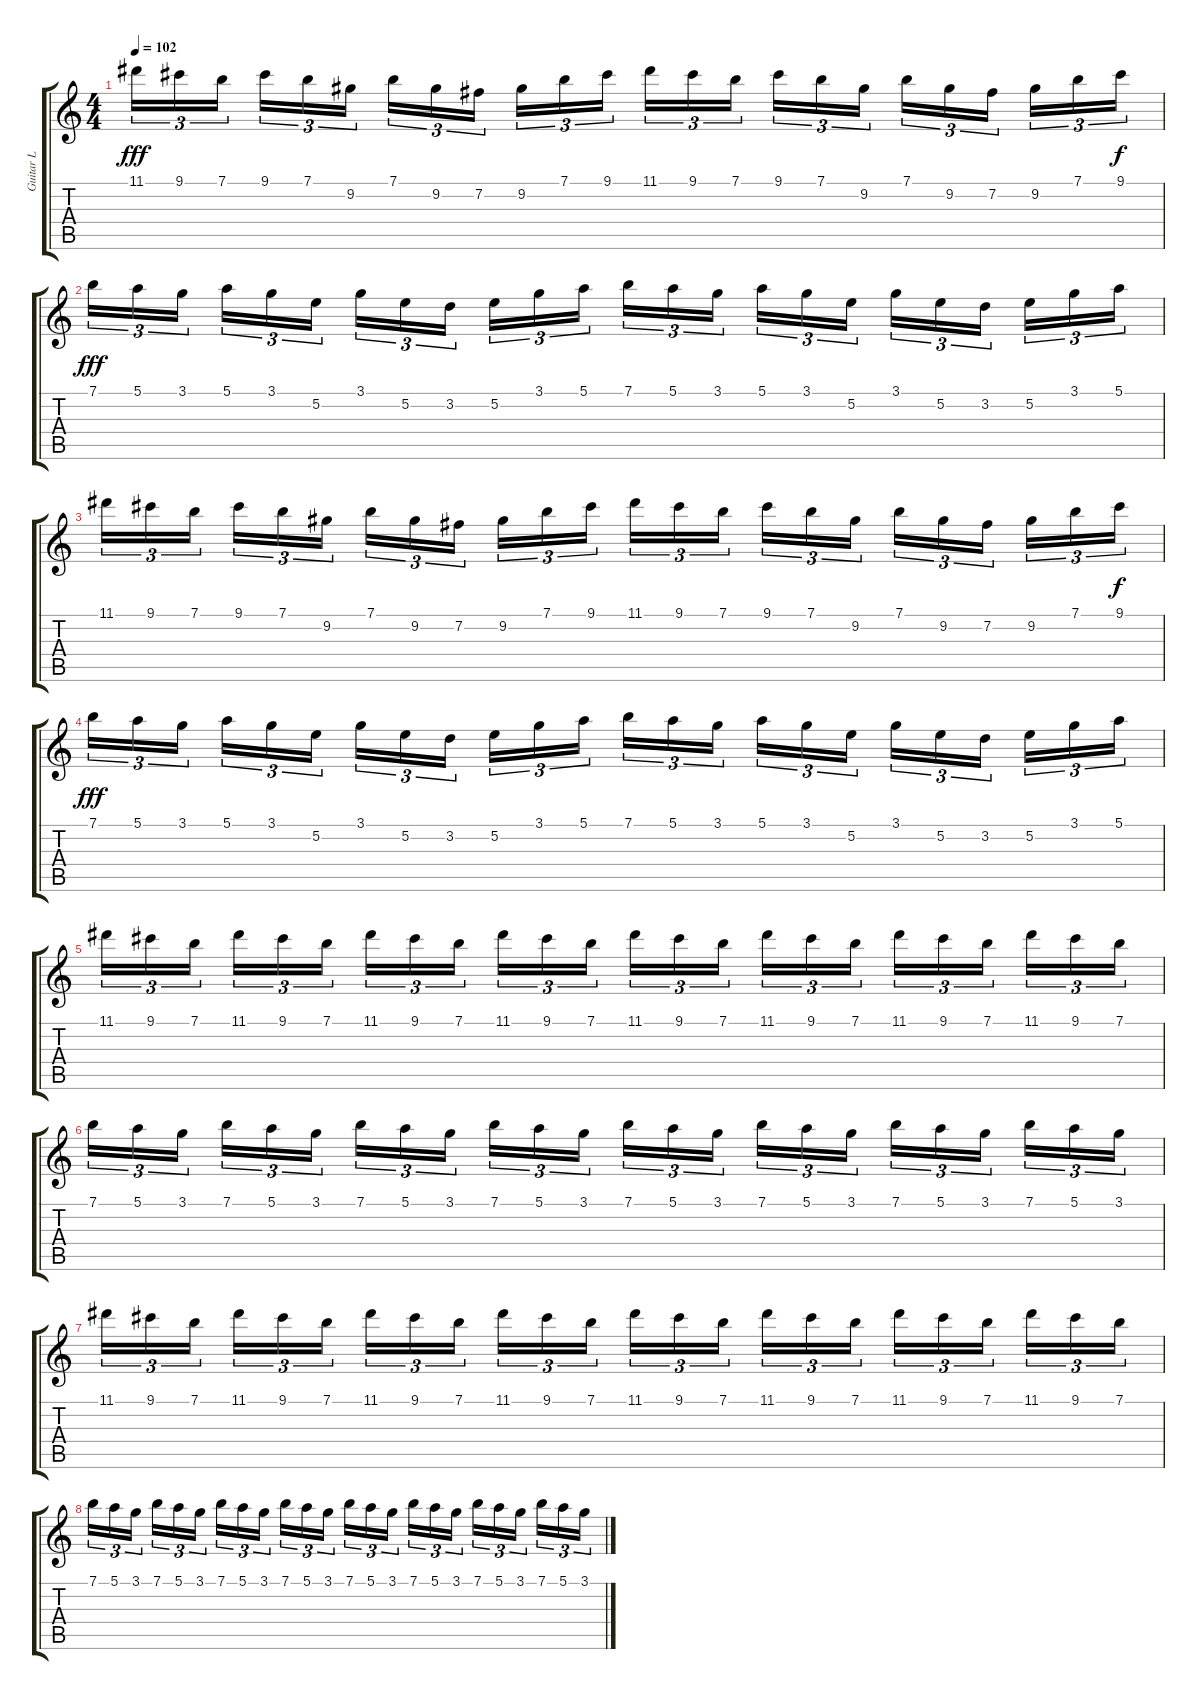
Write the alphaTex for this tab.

\track ("Guitar L" "Guitar L") {instrument distortionguitar}
\staff {score tabs}
\tuning (E4 B3 G3 D3 A2 E2) {hide}
\ts (4 4)
\tempo 102
\clef g2
\ks c
11.1.16{tu (3 2) dy fff} 9.1.16{tu (3 2)} 7.1.16{tu (3 2) beam splitsecondary} 9.1.16{tu (3 2)} 7.1.16{tu (3 2)} 9.2.16{tu (3 2)} 7.1.16{tu (3 2)} 9.2.16{tu (3 2)} 7.2.16{tu (3 2) beam splitsecondary} 9.2.16{tu (3 2)} 7.1.16{tu (3 2)} 9.1.16{tu (3 2)} 11.1.16{tu (3 2)} 9.1.16{tu (3 2)} 7.1.16{tu (3 2) beam splitsecondary} 9.1.16{tu (3 2)} 7.1.16{tu (3 2)} 9.2.16{tu (3 2)} 7.1.16{tu (3 2)} 9.2.16{tu (3 2)} 7.2.16{tu (3 2) beam splitsecondary} 9.2.16{tu (3 2)} 7.1.16{tu (3 2)} 9.1.16{tu (3 2) dy f} |
7.1.16{tu (3 2) dy fff} 5.1.16{tu (3 2)} 3.1.16{tu (3 2) beam splitsecondary} 5.1.16{tu (3 2)} 3.1.16{tu (3 2)} 5.2.16{tu (3 2)} 3.1.16{tu (3 2)} 5.2.16{tu (3 2)} 3.2.16{tu (3 2) beam splitsecondary} 5.2.16{tu (3 2)} 3.1.16{tu (3 2)} 5.1.16{tu (3 2)} 7.1.16{tu (3 2)} 5.1.16{tu (3 2)} 3.1.16{tu (3 2) beam splitsecondary} 5.1.16{tu (3 2)} 3.1.16{tu (3 2)} 5.2.16{tu (3 2)} 3.1.16{tu (3 2)} 5.2.16{tu (3 2)} 3.2.16{tu (3 2) beam splitsecondary} 5.2.16{tu (3 2)} 3.1.16{tu (3 2)} 5.1.16{tu (3 2)} |
11.1.16{tu (3 2)} 9.1.16{tu (3 2)} 7.1.16{tu (3 2) beam splitsecondary} 9.1.16{tu (3 2)} 7.1.16{tu (3 2)} 9.2.16{tu (3 2)} 7.1.16{tu (3 2)} 9.2.16{tu (3 2)} 7.2.16{tu (3 2) beam splitsecondary} 9.2.16{tu (3 2)} 7.1.16{tu (3 2)} 9.1.16{tu (3 2)} 11.1.16{tu (3 2)} 9.1.16{tu (3 2)} 7.1.16{tu (3 2) beam splitsecondary} 9.1.16{tu (3 2)} 7.1.16{tu (3 2)} 9.2.16{tu (3 2)} 7.1.16{tu (3 2)} 9.2.16{tu (3 2)} 7.2.16{tu (3 2) beam splitsecondary} 9.2.16{tu (3 2)} 7.1.16{tu (3 2)} 9.1.16{tu (3 2) dy f} |
7.1.16{tu (3 2) dy fff} 5.1.16{tu (3 2)} 3.1.16{tu (3 2) beam splitsecondary} 5.1.16{tu (3 2)} 3.1.16{tu (3 2)} 5.2.16{tu (3 2)} 3.1.16{tu (3 2)} 5.2.16{tu (3 2)} 3.2.16{tu (3 2) beam splitsecondary} 5.2.16{tu (3 2)} 3.1.16{tu (3 2)} 5.1.16{tu (3 2)} 7.1.16{tu (3 2)} 5.1.16{tu (3 2)} 3.1.16{tu (3 2) beam splitsecondary} 5.1.16{tu (3 2)} 3.1.16{tu (3 2)} 5.2.16{tu (3 2)} 3.1.16{tu (3 2)} 5.2.16{tu (3 2)} 3.2.16{tu (3 2) beam splitsecondary} 5.2.16{tu (3 2)} 3.1.16{tu (3 2)} 5.1.16{tu (3 2)} |
11.1.16{tu (3 2) volume 9} 9.1.16{tu (3 2)} 7.1.16{tu (3 2) beam splitsecondary} 11.1.16{tu (3 2)} 9.1.16{tu (3 2)} 7.1.16{tu (3 2) volume 9} 11.1.16{tu (3 2)} 9.1.16{tu (3 2)} 7.1.16{tu (3 2) beam splitsecondary} 11.1.16{tu (3 2)} 9.1.16{tu (3 2)} 7.1.16{tu (3 2) volume 9} 11.1.16{tu (3 2)} 9.1.16{tu (3 2)} 7.1.16{tu (3 2) beam splitsecondary} 11.1.16{tu (3 2) volume 9} 9.1.16{tu (3 2)} 7.1.16{tu (3 2)} 11.1.16{tu (3 2)} 9.1.16{tu (3 2)} 7.1.16{tu (3 2) beam splitsecondary} 11.1.16{tu (3 2) volume 9} 9.1.16{tu (3 2)} 7.1.16{tu (3 2)} |
7.1.16{tu (3 2)} 5.1.16{tu (3 2)} 3.1.16{tu (3 2) beam splitsecondary} 7.1.16{tu (3 2) volume 9} 5.1.16{tu (3 2)} 3.1.16{tu (3 2)} 7.1.16{tu (3 2)} 5.1.16{tu (3 2)} 3.1.16{tu (3 2) beam splitsecondary} 7.1.16{tu (3 2) volume 8} 5.1.16{tu (3 2)} 3.1.16{tu (3 2)} 7.1.16{tu (3 2)} 5.1.16{tu (3 2)} 3.1.16{tu (3 2) beam splitsecondary} 7.1.16{tu (3 2) volume 8} 5.1.16{tu (3 2)} 3.1.16{tu (3 2)} 7.1.16{tu (3 2)} 5.1.16{tu (3 2)} 3.1.16{tu (3 2) beam splitsecondary} 7.1.16{tu (3 2) volume 8} 5.1.16{tu (3 2)} 3.1.16{tu (3 2)} |
11.1.16{tu (3 2)} 9.1.16{tu (3 2)} 7.1.16{tu (3 2) beam splitsecondary} 11.1.16{tu (3 2) volume 8} 9.1.16{tu (3 2)} 7.1.16{tu (3 2)} 11.1.16{tu (3 2)} 9.1.16{tu (3 2)} 7.1.16{tu (3 2) beam splitsecondary} 11.1.16{tu (3 2) volume 8} 9.1.16{tu (3 2)} 7.1.16{tu (3 2)} 11.1.16{tu (3 2)} 9.1.16{tu (3 2)} 7.1.16{tu (3 2) beam splitsecondary} 11.1.16{tu (3 2) volume 8} 9.1.16{tu (3 2)} 7.1.16{tu (3 2)} 11.1.16{tu (3 2)} 9.1.16{tu (3 2)} 7.1.16{tu (3 2) beam splitsecondary} 11.1.16{tu (3 2) volume 8} 9.1.16{tu (3 2)} 7.1.16{tu (3 2)} |
7.1.16{tu (3 2)} 5.1.16{tu (3 2)} 3.1.16{tu (3 2) volume 8 beam splitsecondary} 7.1.16{tu (3 2)} 5.1.16{tu (3 2)} 3.1.16{tu (3 2)} 7.1.16{tu (3 2)} 5.1.16{tu (3 2)} 3.1.16{tu (3 2) volume 8 beam splitsecondary} 7.1.16{tu (3 2)} 5.1.16{tu (3 2)} 3.1.16{tu (3 2)} 7.1.16{tu (3 2)} 5.1.16{tu (3 2)} 3.1.16{tu (3 2) volume 7 beam splitsecondary} 7.1.16{tu (3 2)} 5.1.16{tu (3 2)} 3.1.16{tu (3 2)} 7.1.16{tu (3 2)} 5.1.16{tu (3 2)} 3.1.16{tu (3 2) volume 7 beam splitsecondary} 7.1.16{tu (3 2)} 5.1.16{tu (3 2)} 3.1.16{tu (3 2)}
